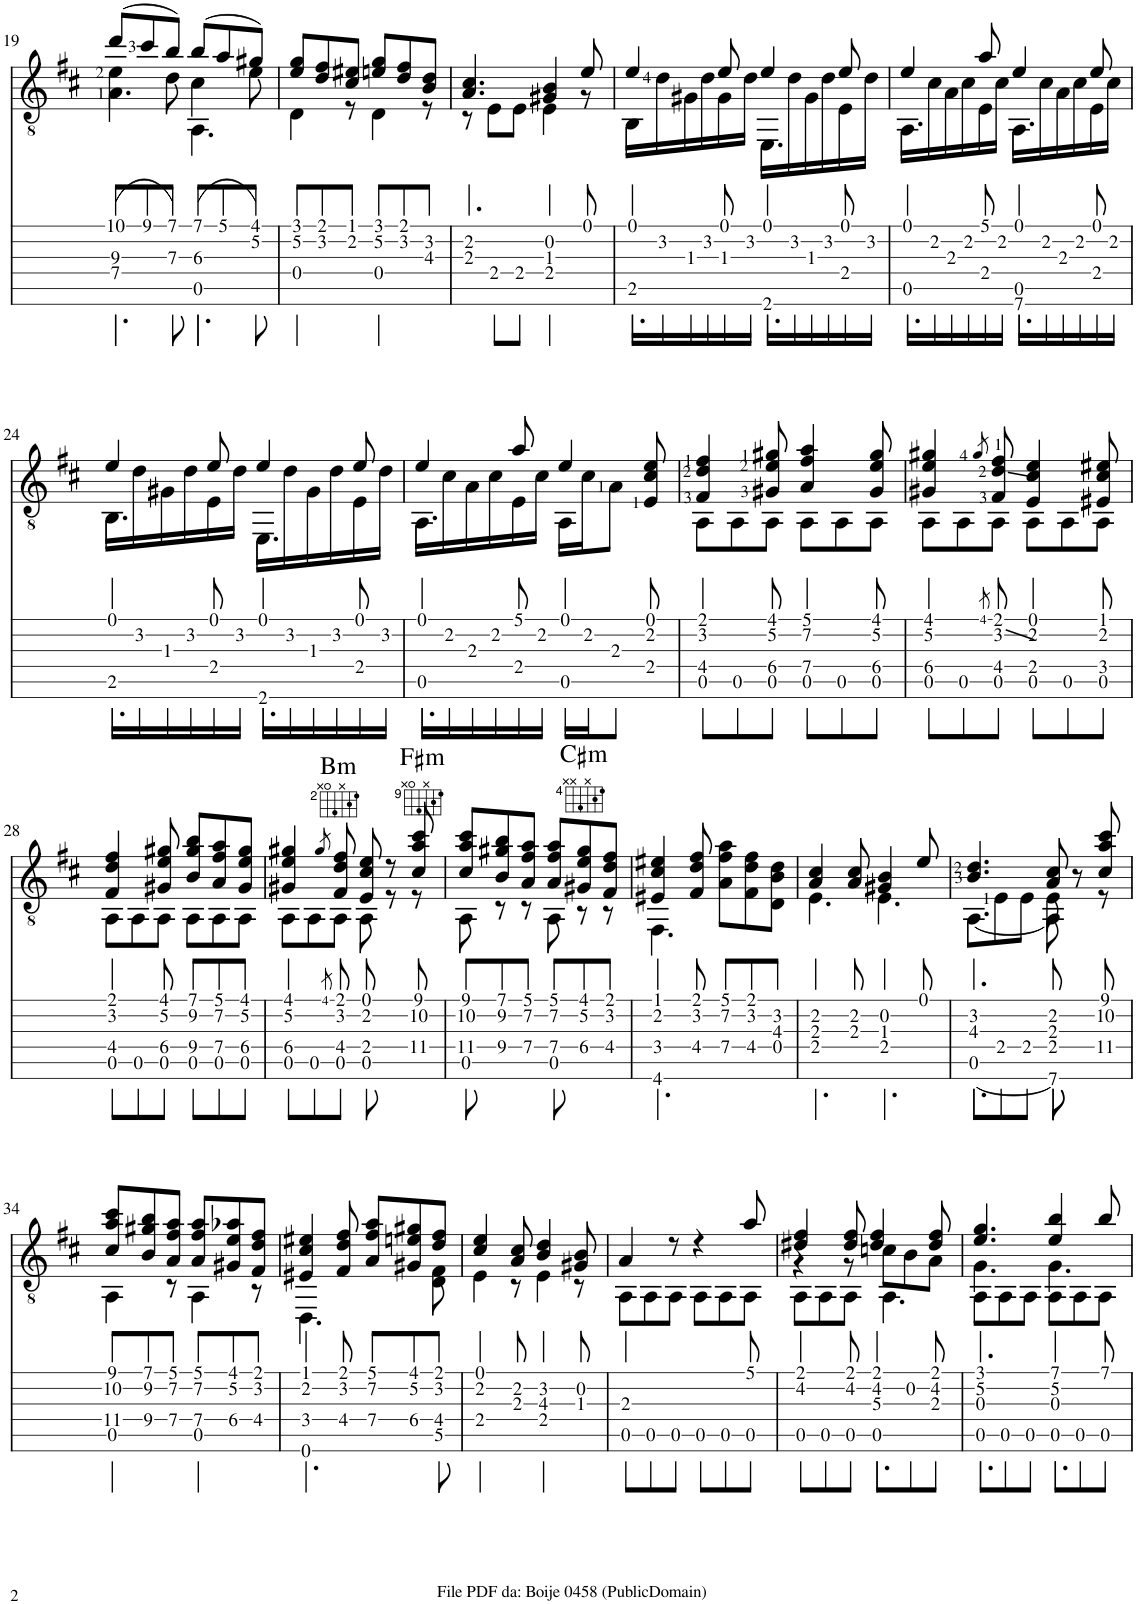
**kern	**kern	**harte
*part2	*part1	*part1
*staff2	*staff1	*
*I"Chitarra classica (Intavolatura)	*I"Guitar	*
!!LO:PB:g=z
*	*clefGv2	*
*k[f#c#]	*k[f#c#]	*
*M6/8	*M6/8	*
=19	=19	=19
*^	*^	*
*	*^	*	*^	*
(8dd/L	4e\	4.A\	(8dd/L	4e\	4.A\	.
8cc#/	.	.	8cc#/	.	.	.
8b/J)	8d\	.	8b/J)	8d\	.	.
(8b/L	4c#\	4.AA\	(8b/L	4c#\	4.AA\	.
8a/	.	.	8a/	.	.	.
8g#X/J)	8e\	.	8g#X/J)	8e\	.	.
*	*v	*v	*	*	*	*
*	*	*	*v	*v	*
=20	=20	=20	=20	=20
8e/ 8g/L	4D\	8e/ 8g/L	4D\	.
8d/ 8f#/	.	8d/ 8f#/	.	.
8c#/ 8e#X/J	8r	8c#/ 8e#X/J	8r	.
8en/ 8g/L	4D\	8en/ 8g/L	4D\	.
8d/ 8f#/	.	8d/ 8f#/	.	.
8B/ 8d/J	8r	8B/ 8d/J	8r	.
=21	=21	=21	=21	=21
4.A/ 4.c#/	8r	4.A/ 4.c#/	8r	.
.	8E\L	.	8E\L	.
.	8E\J	.	8E\J	.
4G#X/ 4B/	4E\	4G#X/ 4B/	4E\	.
8e/	8r	8e/	8r	.
=22	=22	=22	=22	=22
*	*^	*	*^	*
4e/	16BB\LL	4.BB\	4e/	16BB\LL	4.BB\	.
.	16d\	.	.	16d\	.	.
.	16G#X\	.	.	16G#X\	.	.
.	16d\	.	.	16d\	.	.
8e/	16G#\	.	8e/	16G#\	.	.
.	16d\JJ	.	.	16d\JJ	.	.
4e/	16EE\LL	4.EE\	4e/	16EE\LL	4.EE\	.
.	16d\	.	.	16d\	.	.
.	16G#\	.	.	16G#\	.	.
.	16d\	.	.	16d\	.	.
8e/	16E\	.	8e/	16E\	.	.
.	16d\JJ	.	.	16d\JJ	.	.
=23	=23	=23	=23	=23	=23	=23
4e/	16AA\LL	4.AA\	4e/	16AA\LL	4.AA\	.
.	16c#\	.	.	16c#\	.	.
.	16A\	.	.	16A\	.	.
.	16c#\	.	.	16c#\	.	.
8a/	16E\	.	8a/	16E\	.	.
.	16c#\JJ	.	.	16c#\JJ	.	.
4e/	16AA\LL	4.AA\	4e/	16AA\LL	4.AA\	.
.	16c#\	.	.	16c#\	.	.
.	16A\	.	.	16A\	.	.
.	16c#\	.	.	16c#\	.	.
8e/	16E\	.	8e/	16E\	.	.
.	16c#\JJ	.	.	16c#\JJ	.	.
!!LO:LB:g=z	!!	!!
=24	=24	=24	=24	=24	=24	=24
4e/	16BB\LL	4.BB\	4e/	16BB\LL	4.BB\	.
.	16d\	.	.	16d\	.	.
.	16G#X\	.	.	16G#X\	.	.
.	16d\	.	.	16d\	.	.
8e/	16E\	.	8e/	16E\	.	.
.	16d\JJ	.	.	16d\JJ	.	.
4e/	16EE\LL	4.EE\	4e/	16EE\LL	4.EE\	.
.	16d\	.	.	16d\	.	.
.	16G#\	.	.	16G#\	.	.
.	16d\	.	.	16d\	.	.
8e/	16E\	.	8e/	16E\	.	.
.	16d\JJ	.	.	16d\JJ	.	.
=25	=25	=25	=25	=25	=25	=25
4e/	16AA\LL	4.AA\	4e/	16AA\LL	4.AA\	.
.	16c#\	.	.	16c#\	.	.
.	16A\	.	.	16A\	.	.
.	16c#\	.	.	16c#\	.	.
8a/	16E\	.	8a/	16E\	.	.
.	16c#\JJ	.	.	16c#\JJ	.	.
4e/	16AA\LL	4.ryy	4e/	16AA\LL	4.ryy	.
.	16c#\J	.	.	16c#\J	.	.
.	8A\J	.	.	8A\J	.	.
8E/ 8c#/ 8e/	8ryy	.	8E/ 8c#/ 8e/	8ryy	.	.
*	*v	*v	*	*	*	*
*	*	*	*v	*v	*
=26	=26	=26	=26	=26
4F#/ 4d/ 4f#/	8AA\L	4F#/ 4d/ 4f#/	8AA\L	.
.	8AA\	.	8AA\	.
8G#X/ 8e/ 8g#X/	8AA\J	8G#X/ 8e/ 8g#X/	8AA\J	.
4A/ 4f#/ 4a/	8AA\L	4A/ 4f#/ 4a/	8AA\L	.
.	8AA\	.	8AA\	.
8G#/ 8e/ 8g#/	8AA\J	8G#/ 8e/ 8g#/	8AA\J	.
=27	=27	=27	=27	=27
4G#X/ 4e/ 4g#X/	8AA\L	4G#X/ 4e/ 4g#X/	8AA\L	.
.	8AA\	.	8AA\	.
8qg#/	.	8qg#/	.	.
8F#/ 8d/ 8f#/	8AA\J	8F#/ 8d/ 8f#/	8AA\J	.
4E/ 4c#/ 4e/	8AA\L	4E/ 4c#/ 4e/	8AA\L	.
.	8AA\	.	8AA\	.
8E#X/ 8c#/ 8e#X/	8AA\J	8E#X/ 8c#/ 8e#X/	8AA\J	.
!!LO:LB:g=z	!!
=28	=28	=28	=28	=28
4F#/ 4d/ 4f#/	8AA\L	4F#/ 4d/ 4f#/	8AA\L	.
.	8AA\	.	8AA\	.
8G#X/ 8e/ 8g#X/	8AA\J	8G#X/ 8e/ 8g#X/	8AA\J	.
8B/ 8g#/ 8b/L	8AA\L	8B/ 8g#/ 8b/L	8AA\L	.
8A/ 8f#/ 8a/	8AA\	8A/ 8f#/ 8a/	8AA\	.
8G#/ 8e/ 8g#/J	8AA\J	8G#/ 8e/ 8g#/J	8AA\J	.
=29	=29	=29	=29	=29
4G#X/ 4e/ 4g#X/	8AA\L	4G#X/ 4e/ 4g#X/	8AA\L	.
.	8AA\	.	8AA\	.
8qg#/	.	8qg#/	.	.
!	!	!	!	!LO:H:kt=m
8F#/ 8d/ 8f#/	8AA\J	8F#/ 8d/ 8f#/	8AA\J	B:min
8E/ 8c#/ 8e/	8AA\	8E/ 8c#/ 8e/	8AA\	.
8r	8r	8r	8r	.
!	!	!	!	!LO:H:kt=m
8c#/ 8a/ 8cc#/	8r	8c#/ 8a/ 8cc#/	8r	F#:min
=30	=30	=30	=30	=30
8c#/ 8a/ 8cc#/L	8AA\	8c#/ 8a/ 8cc#/L	8AA\	.
8B/ 8g#X/ 8b/	8r	8B/ 8g#X/ 8b/	8r	.
8A/ 8f#/ 8a/J	8r	8A/ 8f#/ 8a/J	8r	.
8A/ 8f#/ 8a/L	8AA\	8A/ 8f#/ 8a/L	8AA\	.
!	!	!	!	!LO:H:kt=m
8G#X/ 8e/ 8g#/	8r	8G#X/ 8e/ 8g#/	8r	C#:min
8F#/ 8d/ 8f#/J	8r	8F#/ 8d/ 8f#/J	8r	.
=31	=31	=31	=31	=31
4E#X/ 4c#/ 4e#X/	4.FF#\	4E#X/ 4c#/ 4e#X/	4.FF#\	.
8F#/ 8d/ 8f#/	.	8F#/ 8d/ 8f#/	.	.
8A/ 8f#/ 8a/L	4.ryy	8A\ 8f#\ 8a\L	4.ryy	.
8F#/ 8d/ 8f#/	.	8F#\ 8d\ 8f#\	.	.
8D/ 8B/ 8d/J	.	8D\ 8B\ 8d\J	.	.
=32	=32	=32	=32	=32
4A/ 4c#/	4.E\	4A/ 4c#/	4.E\	.
8A/ 8c#/	.	8A/ 8c#/	.	.
4G#X/ 4B/	4.E\	4G#X/ 4B/	4.E\	.
8e/	.	8e/	.	.
=33	=33	=33	=33	=33
*	*^	*	*^	*
4.B/ 4.d/	8AA\L	[4.AA\	4.B/ 4.d/	8AA\L	[4.AA\	.
.	8E\	.	.	8E\	.	.
.	8E\J	.	.	8E\J	.	.
8A/ 8c#/	8E\	8AA\]	8A/ 8c#/	8E\	8AA\]	.
8r	8ryy	4ryy	8r	8ryy	4ryy	.
8c#/ 8a/ 8cc#/	8r	.	8c#/ 8a/ 8cc#/	8r	.	.
*	*v	*v	*	*	*	*
*	*	*	*v	*v	*
!!LO:LB:g=z
=34	=34	=34	=34	=34
8c#/ 8a/ 8cc#/L	4AA\	8c#/ 8a/ 8cc#/L	4AA\	.
8B/ 8g#X/ 8b/	.	8B/ 8g#X/ 8b/	.	.
8A/ 8f#/ 8a/J	8r	8A/ 8f#/ 8a/J	8r	.
8A/ 8f#/ 8a/L	4AA\	8A/ 8f#/ 8a/L	4AA\	.
8G#X/ 8e/ 8a-X/	.	8G#X/ 8e/ 8a-X/	.	.
8F#/ 8d/ 8f#/J	8r	8F#/ 8d/ 8f#/J	8r	.
=35	=35	=35	=35	=35
4E#X/ 4c#/ 4e#X/	4.DD\	4E#X/ 4c#/ 4e#X/	4.DD\	.
8F#/ 8d/ 8f#/	.	8F#/ 8d/ 8f#/	.	.
8A/ 8f#/ 8a/L	4ryy	8A/ 8f#/ 8a/L	4ryy	.
8G#X/ 8en/ 8g#X/	.	8G#X/ 8en/ 8g#X/	.	.
8d/ 8f#/J	8D\ 8F#\	8d/ 8f#/J	8D\ 8F#\	.
=36	=36	=36	=36	=36
4c#/ 4e/	4E\	4c#/ 4e/	4E\	.
8A/ 8c#/	8r	8A/ 8c#/	8r	.
4B/ 4d/	4E\	4B/ 4d/	4E\	.
8G#X/ 8B/	8r	8G#X/ 8B/	8r	.
=37	=37	=37	=37	=37
4A/	8AA\L	4A/	8AA\L	.
.	8AA\	.	8AA\	.
8r	8AA\J	8r	8AA\J	.
4r	8AA\L	4r	8AA\L	.
.	8AA\	.	8AA\	.
8a/	8AA\J	8a/	8AA\J	.
=38	=38	=38	=38	=38
*	*^	*	*^	*
4d#X/ 4f#/	4r	8AA\L	4d#X/ 4f#/	4r	8AA\L	.
.	.	8AA\	.	.	8AA\	.
8d#/ 8f#/	8r	8AA\J	8d#/ 8f#/	8r	8AA\J	.
4d#/ 4f#/	8cn\L	4.AA\	4d#/ 4f#/	8cn\L	4.AA\	.
.	8B\	.	.	8B\	.	.
8d#/ 8f#/	8A\J	.	8d#/ 8f#/	8A\J	.	.
=39	=39	=39	=39	=39	=39	=39
4.e/ 4.g/	4.G\	8AA\L	4.e/ 4.g/	4.G\	8AA\L	.
.	.	8AA\	.	.	8AA\	.
.	.	8AA\J	.	.	8AA\J	.
4e/ 4b/	4.G\	8AA\L	4e/ 4b/	4.G\	8AA\L	.
.	.	8AA\	.	.	8AA\	.
8b/	.	8AA\J	8b/	.	8AA\J	.
*v	*v	*v	*	*	*	*
*	*v	*v	*v	*
=	=	=
*-	*-	*-
